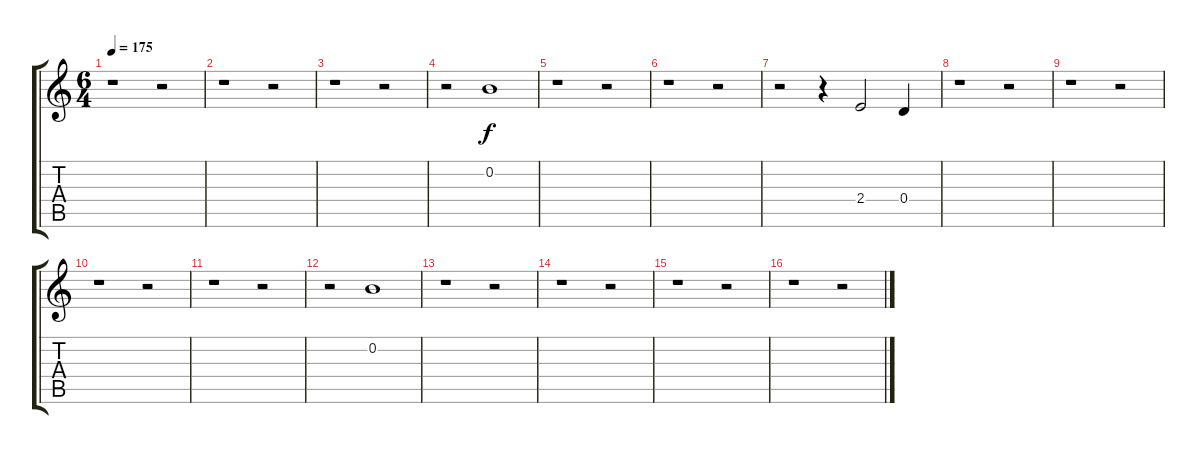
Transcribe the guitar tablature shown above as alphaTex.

\track "" {instrument acousticguitarnylon}
\staff {score tabs}
\tuning (E4 B3 G3 D3 A2 E2) {hide}
\ts (6 4)
\tempo 175
\clef g2
\ks c
r.1{dy f instrument acousticguitarnylon} r.2 |
r.1 r.2 |
r.1 r.2 |
r.2 0.2.1 |
r.1 r.2 |
r.1 r.2 |
r.2 r.4 2.4.2 0.4.4 |
r.1 r.2 |
r.1 r.2 |
r.1 r.2 |
r.1 r.2 |
r.2 0.2.1 |
r.1 r.2 |
r.1 r.2 |
r.1 r.2 |
r.1 r.2
